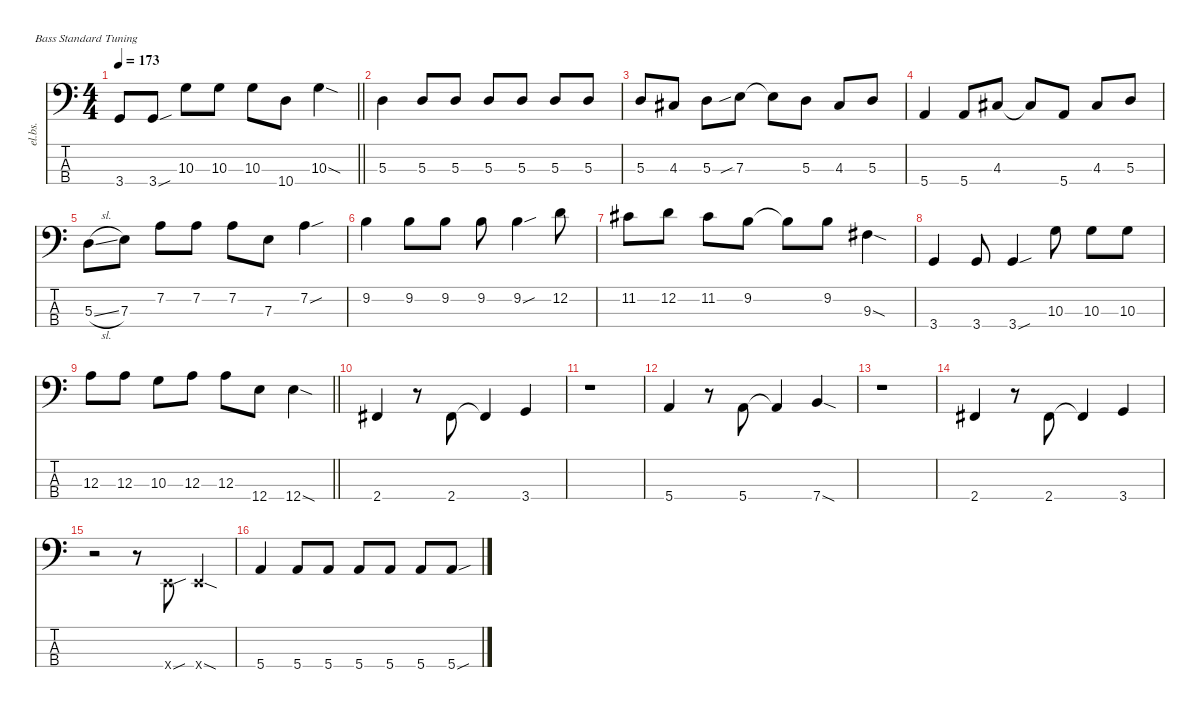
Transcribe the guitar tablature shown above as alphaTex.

\defaultSystemsLayout 4
\hideDynamics
\bracketExtendMode nobrackets
\track ("Electric Bass" "el.bs.") {mute instrument electricbassfinger}
\staff {score tabs}
\tuning (G2 D2 A1 E1)
\ts (4 4)
\tempo 173
\clef f4
\barLineRight lightlight
\ks c
3.4.8{dy mf beam Up} 3.4{sou}.8{beam Up} 10.3.8{beam Down} 10.3.8{beam Down} 10.3.8{beam Down} 10.4.8{beam Down} 10.3{sod}.4{beam Down} |
5.3.4{beam Down} 5.3.8{beam Up} 5.3.8{beam Up} 5.3.8{beam Up} 5.3.8{beam Up} 5.3.8{beam Up} 5.3.8{beam Up} |
5.3.8{beam Up} 4.3{acc #}.8{beam Up} 5.3.8{beam Down} 7.3{sib}.8{beam Down} 7.3{t}.8{beam Down} 5.3.8{beam Down} 4.3{acc #}.8{beam Up} 5.3.8{beam Up} |
5.4.4{beam Up} 5.4.8{beam Up} 4.3{acc #}.8{beam Up} 4.3{t acc #}.8{beam Up} 5.4.8{beam Up} 4.3{acc #}.8{beam Up} 5.3.8{beam Up} |
5.3{sl}.8{beam Down} 7.3.8{beam Down} 7.2.8{beam Down} 7.2.8{beam Down} 7.2.8{beam Down} 7.3.8{beam Down} 7.2{sou}.4{beam Down} |
9.2.4{beam Down} 9.2.8{beam Down} 9.2.8{beam Down} 9.2.8{beam Down} 9.2{sou}.4{beam Down} 12.2.8{beam Down} |
11.2{acc #}.8{beam Down} 12.2.8{beam Down} 11.2{acc #}.8{beam Down} 9.2.8{beam Down} 9.2{t}.8{beam Down} 9.2.8{beam Down} 9.3{sod acc #}.4{beam Down} |
3.4.4{beam Up} 3.4.8{beam Up} 3.4{sou}.4{beam Up} 10.3.8{beam Down} 10.3.8{beam Down} 10.3.8{beam Down} |
\barLineRight lightlight
12.3.8{beam Down} 12.3.8{beam Down} 10.3.8{beam Down} 12.3.8{beam Down} 12.3.8{beam Down} 12.4.8{beam Down} 12.4{sod}.4{beam Down} |
2.4{acc #}.4{beam Up} r.8{beam Down} 2.4{acc #}.8{beam Up} 2.4{t acc #}.4{beam Up} 3.4.4{beam Up} |
r.1{beam Down} |
5.4.4{beam Up} r.8{beam Down} 5.4.8{beam Up} 5.4{t}.4{beam Up} 7.4{sod}.4{beam Up} |
r.1{beam Down} |
2.4{acc #}.4{beam Up} r.8{beam Down} 2.4{acc #}.8{beam Up} 2.4{t acc #}.4{beam Up} 3.4.4{beam Up} |
r.2{beam Down} r.8{beam Down} 0.4{sou x}.8{beam Up} 0.4{sod x}.4{beam Up} |
5.4.4{beam Up} 5.4.8{beam Up} 5.4.8{beam Up} 5.4.8{beam Up} 5.4.8{beam Up} 5.4.8{beam Up} 5.4{sou}.8{beam Up}
